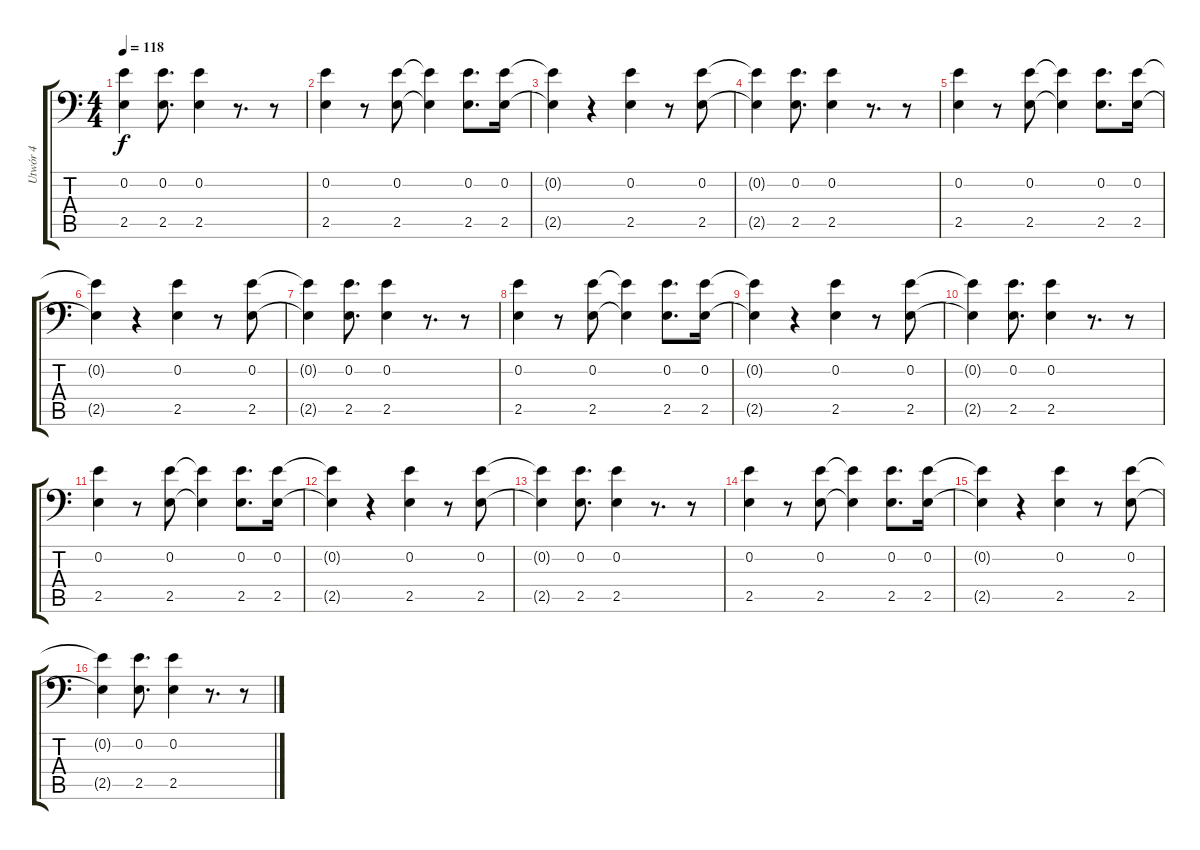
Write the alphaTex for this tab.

\track ("Utwór 4" "Utwór 4") {instrument electricbasspick}
\staff {score tabs}
\tuning (A3 E3 C3 G2 D2 A1) {hide}
\ts (4 4)
\tempo 118
\clef f4
\ks c
(0.2{t} 2.5{t}).4{dy f} (0.2 2.5).8{d} (0.2 2.5).4 r.8{d} r.8 |
(0.2 2.5).4 r.8 (0.2 2.5).8 (0.2{t} 2.5{t}).4 (0.2 2.5).8{d} (0.2 2.5).16 |
(0.2{t} 2.5{t}).4 r.4 (0.2 2.5).4 r.8 (0.2 2.5).8 |
(0.2{t} 2.5{t}).4 (0.2 2.5).8{d} (0.2 2.5).4 r.8{d} r.8 |
(0.2 2.5).4 r.8 (0.2 2.5).8 (0.2{t} 2.5{t}).4 (0.2 2.5).8{d} (0.2 2.5).16 |
(0.2{t} 2.5{t}).4 r.4 (0.2 2.5).4 r.8 (0.2 2.5).8 |
(0.2{t} 2.5{t}).4 (0.2 2.5).8{d} (0.2 2.5).4 r.8{d} r.8 |
(0.2 2.5).4 r.8 (0.2 2.5).8 (0.2{t} 2.5{t}).4 (0.2 2.5).8{d} (0.2 2.5).16 |
(0.2{t} 2.5{t}).4 r.4 (0.2 2.5).4 r.8 (0.2 2.5).8 |
(0.2{t} 2.5{t}).4 (0.2 2.5).8{d} (0.2 2.5).4 r.8{d} r.8 |
(0.2 2.5).4 r.8 (0.2 2.5).8 (0.2{t} 2.5{t}).4 (0.2 2.5).8{d} (0.2 2.5).16 |
(0.2{t} 2.5{t}).4 r.4 (0.2 2.5).4 r.8 (0.2 2.5).8 |
(0.2{t} 2.5{t}).4 (0.2 2.5).8{d} (0.2 2.5).4 r.8{d} r.8 |
(0.2 2.5).4 r.8 (0.2 2.5).8 (0.2{t} 2.5{t}).4 (0.2 2.5).8{d} (0.2 2.5).16 |
(0.2{t} 2.5{t}).4 r.4 (0.2 2.5).4 r.8 (0.2 2.5).8 |
(0.2{t} 2.5{t}).4 (0.2 2.5).8{d} (0.2 2.5).4 r.8{d} r.8
